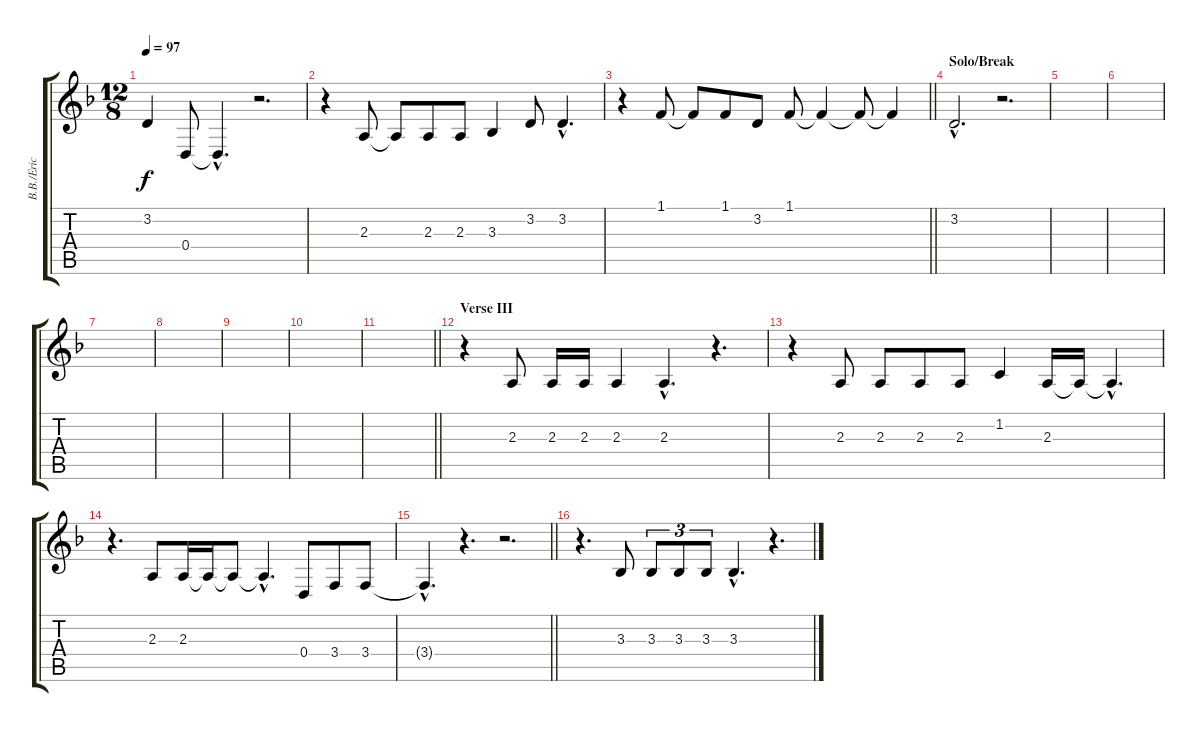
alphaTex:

\track ("B.B./Eric Voice" "B.B./Eric ") {instrument harmonica}
\staff {score tabs}
\tuning (E4 B3 G3 D3 A2 E2) {hide}
\ts (12 8)
\tempo 97
\clef g2
\ks f
3.2{t}.4{dy f} 0.4.8 0.4{hac t}.4{d} r.2{d} |
r.4 2.3.8 2.3{t}.8 2.3.8 2.3.8 3.3.4 3.2.8 3.2{hac}.4{d} |
\barLineRight lightlight
r.4 1.1.8 1.1{t}.8 1.1.8 3.2.8 1.1.8 1.1{t}.4 1.1{t}.8 1.1{t}.4 |
\section ("" "Solo/Break")
3.2{hac}.2{d} r.2{d} |
|
|
|
|
|
|
\barLineRight lightlight
|
\section ("" "Verse III")
r.4 2.3.8 2.3.16 2.3.16 2.3.4 2.3{hac}.4{d} r.4{d} |
r.4 2.3.8 2.3.8 2.3.8 2.3.8 1.2.4 2.3.16 2.3{t}.16 2.3{hac t}.4{d} |
r.4{d} 2.3.8 2.3.16 2.3{t}.16 2.3{t}.8 2.3{hac t}.4{d} 0.4.8 3.4.8 3.4.8 |
\barLineRight lightlight
3.4{hac t}.4{d} r.4{d} r.2{d} |
r.4{d} 3.3.8 3.3.8{tu (3 2)} 3.3.8{tu (3 2)} 3.3.8{tu (3 2)} 3.3{hac}.4{d} r.4{d}
